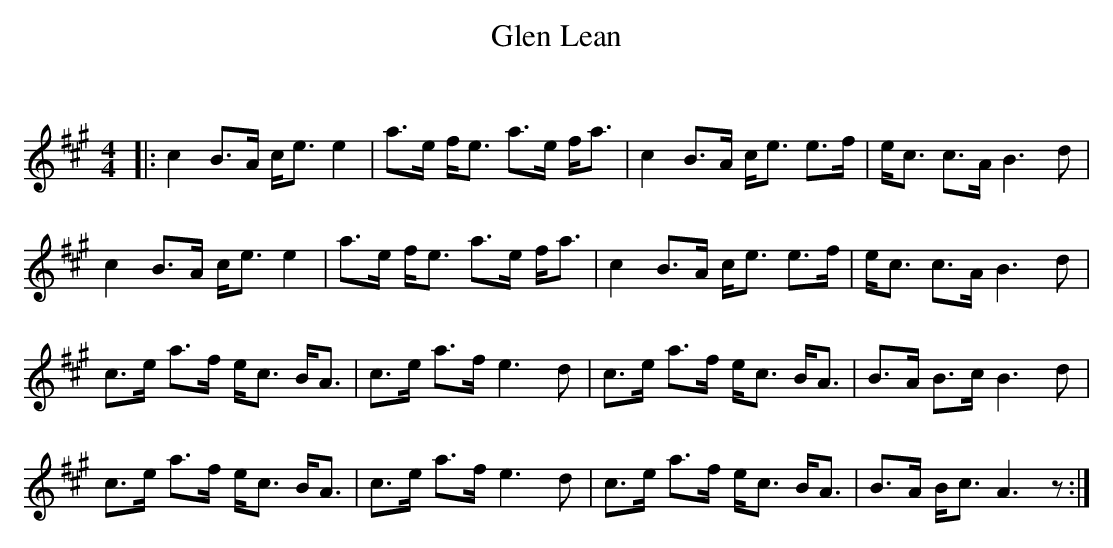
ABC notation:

X:1
T: Glen Lean
C:
Q: 128
K:A
M:4/4
L:1/16
|:c4 B3A ce3 e4|a3e fe3 a3e fa3|c4 B3A ce3 e3f|ec3 c3A B6d2|
c4 B3A ce3 e4|a3e fe3 a3e fa3|c4 B3A ce3 e3f|ec3 c3A B6d2|
c3e a3f ec3 BA3|c3e a3f e6d2|c3e a3f ec3 BA3|B3A B3c B6d2|
c3e a3f ec3 BA3|c3e a3f e6d2|c3e a3f ec3 BA3|B3A Bc3 A6z2:|
